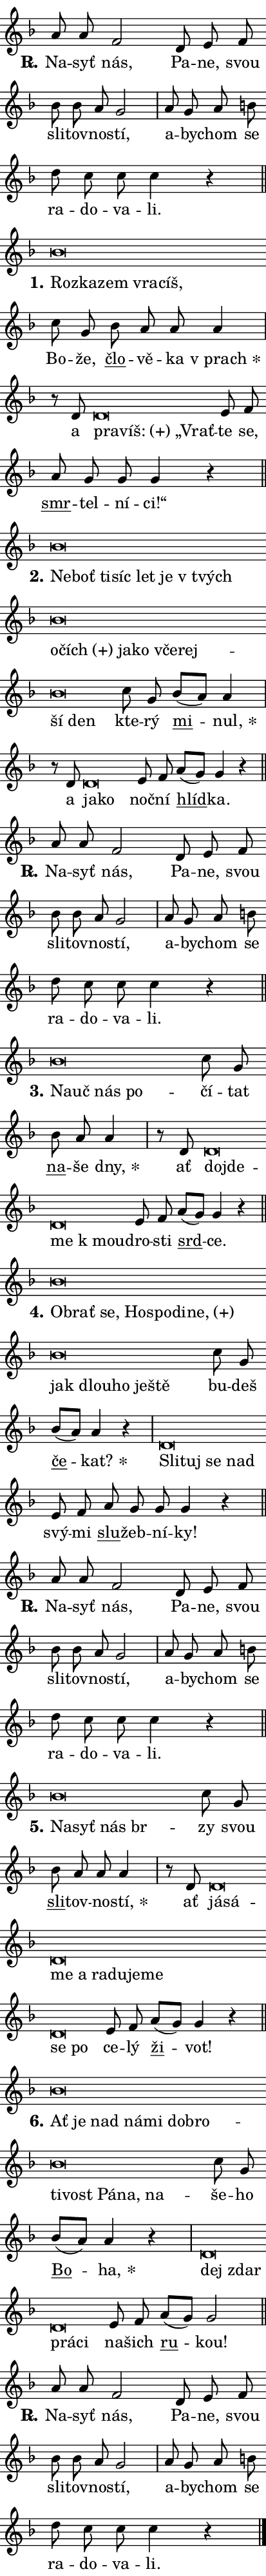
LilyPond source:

\version "2.24.0"
\header { tagline = "" }
\paper {
  indent = 0\cm
  top-margin = 0\cm
  right-margin = 0\cm
  bottom-margin = 0\cm
  left-margin = 0\cm
  paper-width = 7\cm
  page-breaking = #ly:one-page-breaking
  system-system-spacing.basic-distance = #11
  score-system-spacing.basic-distance = #11
  ragged-last = ##f
}


%% Author: Thomas Morley
%% https://lists.gnu.org/archive/html/lilypond-user/2020-05/msg00002.html
#(define (line-position grob)
"Returns position of @var[grob} in current system:
   @code{'start}, if at first time-step
   @code{'end}, if at last time-step
   @code{'middle} otherwise
"
  (let* ((col (ly:item-get-column grob))
         (ln (ly:grob-object col 'left-neighbor))
         (rn (ly:grob-object col 'right-neighbor))
         (col-to-check-left (if (ly:grob? ln) ln col))
         (col-to-check-right (if (ly:grob? rn) rn col))
         (break-dir-left
           (and
             (ly:grob-property col-to-check-left 'non-musical #f)
             (ly:item-break-dir col-to-check-left)))
         (break-dir-right
           (and
             (ly:grob-property col-to-check-right 'non-musical #f)
             (ly:item-break-dir col-to-check-right))))
        (cond ((eqv? 1 break-dir-left) 'start)
              ((eqv? -1 break-dir-right) 'end)
              (else 'middle))))

#(define (tranparent-at-line-position vctor)
  (lambda (grob)
  "Relying on @code{line-position} select the relevant enry from @var{vctor}.
Used to determine transparency,"
    (case (line-position grob)
      ((end) (not (vector-ref vctor 0)))
      ((middle) (not (vector-ref vctor 1)))
      ((start) (not (vector-ref vctor 2))))))

noteHeadBreakVisibility =
#(define-music-function (break-visibility)(vector?)
"Makes @code{NoteHead}s transparent relying on @var{break-visibility}"
#{
  \override NoteHead.transparent =
    #(tranparent-at-line-position break-visibility)
#})

#(define delete-ledgers-for-transparent-note-heads
  (lambda (grob)
    "Reads whether a @code{NoteHead} is transparent.
If so this @code{NoteHead} is removed from @code{'note-heads} from
@var{grob}, which is supposed to be @code{LedgerLineSpanner}.
As a result ledgers are not printed for this @code{NoteHead}"
    (let* ((nhds-array (ly:grob-object grob 'note-heads))
           (nhds-list
             (if (ly:grob-array? nhds-array)
                 (ly:grob-array->list nhds-array)
                 '()))
           ;; Relies on the transparent-property being done before
           ;; Staff.LedgerLineSpanner.after-line-breaking is executed.
           ;; This is fragile ...
           (to-keep
             (remove
               (lambda (nhd)
                 (ly:grob-property nhd 'transparent #f))
               nhds-list)))
      ;; TODO find a better method to iterate over grob-arrays, similiar
      ;; to filter/remove etc for lists
      ;; For now rebuilt from scratch
      (set! (ly:grob-object grob 'note-heads)  '())
      (for-each
        (lambda (nhd)
          (ly:pointer-group-interface::add-grob grob 'note-heads nhd))
        to-keep))))

hideNotes = {
  \noteHeadBreakVisibility #begin-of-line-visible
}
unHideNotes = {
  \noteHeadBreakVisibility #all-visible
}

% work-around for resetting accidentals
% https://lilypond.org/doc/v2.23/Documentation/notation/displaying-rhythms#unmetered-music
cadenzaMeasure = {
  \cadenzaOff
  \partial 1024 s1024
  \cadenzaOn
}

#(define-markup-command (accent layout props text) (markup?)
  "Underline accented syllable"
  (interpret-markup layout props
    #{\markup \override #'(offset . 4.3) \underline { #text }#}))

responsum = \markup \concat {
  "R" \hspace #-1.05 \path #0.1 #'((moveto 0 0.07) (lineto 0.9 0.8)) \hspace #0.05 "."
}

\layout {
    \context {
        \Staff
        \remove "Time_signature_engraver"
        \override LedgerLineSpanner.after-line-breaking = #delete-ledgers-for-transparent-note-heads
    }
    \context {
        \Voice {
            \override NoteHead.output-attributes = #'((class . "notehead"))
            \override Hairpin.height = #0.55
        }
    }
    \context {
        \Lyrics {
            \override StanzaNumber.output-attributes = #'((class . "stanzanumber"))
            \override LyricSpace.minimum-distance = #0.9
            \override LyricText.font-name = #"TeX Gyre Schola"
            \override LyricText.font-size = 1
            \override StanzaNumber.font-name = #"TeX Gyre Schola Bold"
            \override StanzaNumber.font-size = 1
        }
    }
}

% magnetic-lyrics.ily
%
%   written by
%     Jean Abou Samra <jean@abou-samra.fr>
%     Werner Lemberg <wl@gnu.org>
%
%   adapted by
%     Jiri Hon <jiri.hon@gmail.com>
%
% Version 2022-Apr-15

% https://www.mail-archive.com/lilypond-user@gnu.org/msg149350.html

#(define (Left_hyphen_pointer_engraver context)
   "Collect syllable-hyphen-syllable occurrences in lyrics and store
them in properties.  This engraver only looks to the left.  For
example, if the lyrics input is @code{foo -- bar}, it does the
following.

@itemize @bullet
@item
Set the @code{text} property of the @code{LyricHyphen} grob between
@q{foo} and @q{bar} to @code{foo}.

@item
Set the @code{left-hyphen} property of the @code{LyricText} grob with
text @q{foo} to the @code{LyricHyphen} grob between @q{foo} and
@q{bar}.
@end itemize

Use this auxiliary engraver in combination with the
@code{lyric-@/text::@/apply-@/magnetic-@/offset!} hook."
   (let ((hyphen #f)
         (text #f))
     (make-engraver
      (acknowledgers
       ((lyric-syllable-interface engraver grob source-engraver)
        (set! text grob)))
      (end-acknowledgers
       ((lyric-hyphen-interface engraver grob source-engraver)
        ;(when (not (grob::has-interface grob 'lyric-space-interface))
          (set! hyphen grob)));)
      ((stop-translation-timestep engraver)
       (when (and text hyphen)
         (ly:grob-set-object! text 'left-hyphen hyphen))
       (set! text #f)
       (set! hyphen #f)))))

#(define (lyric-text::apply-magnetic-offset! grob)
   "If the space between two syllables is less than the value in
property @code{LyricText@/.details@/.squash-threshold}, move the right
syllable to the left so that it gets concatenated with the left
syllable.

Use this function as a hook for
@code{LyricText@/.after-@/line-@/breaking} if the
@code{Left_@/hyphen_@/pointer_@/engraver} is active."
   (let ((hyphen (ly:grob-object grob 'left-hyphen #f)))
     (when hyphen
       (let ((left-text (ly:spanner-bound hyphen LEFT)))
         (when (grob::has-interface left-text 'lyric-syllable-interface)
           (let* ((common (ly:grob-common-refpoint grob left-text X))
                  (this-x-ext (ly:grob-extent grob common X))
                  (left-x-ext
                   (begin
                     ;; Trigger magnetism for left-text.
                     (ly:grob-property left-text 'after-line-breaking)
                     (ly:grob-extent left-text common X)))
                  ;; `delta` is the gap width between two syllables.
                  (delta (- (interval-start this-x-ext)
                            (interval-end left-x-ext)))
                  (details (ly:grob-property grob 'details))
                  (threshold (assoc-get 'squash-threshold details 0.2)))
             (when (< delta threshold)
               (let* (;; We have to manipulate the input text so that
                      ;; ligatures crossing syllable boundaries are not
                      ;; disabled.  For languages based on the Latin
                      ;; script this is essentially a beautification.
                      ;; However, for non-Western scripts it can be a
                      ;; necessity.
                      (lt (ly:grob-property left-text 'text))
                      (rt (ly:grob-property grob 'text))
                      (is-space (grob::has-interface hyphen 'lyric-space-interface))
                      (space (if is-space " " ""))
                      (space-markup (grob-interpret-markup grob " "))
                      (space-size (interval-length (ly:stencil-extent space-markup X)))
                      (extra-delta (if is-space space-size 0))
                      ;; Append new syllable.
                      (ltrt-space (if (and (string? lt) (string? rt))
                                (string-append lt space rt)
                                (make-concat-markup (list lt space rt))))
                      ;; Right-align `ltrt` to the right side.
                      (ltrt-space-markup (grob-interpret-markup
                               grob
                               (make-translate-markup
                                (cons (interval-length this-x-ext) 0)
                                (make-right-align-markup ltrt-space)))))
                 (begin
                   ;; Don't print `left-text`.
                   (ly:grob-set-property! left-text 'stencil #f)
                   ;; Set text and stencil (which holds all collected
                   ;; syllables so far) and shift it to the left.
                   (ly:grob-set-property! grob 'text ltrt-space)
                   (ly:grob-set-property! grob 'stencil ltrt-space-markup)
                   (ly:grob-translate-axis! grob (- (- delta extra-delta)) X))))))))))


#(define (lyric-hyphen::displace-bounds-first grob)
   ;; Make very sure this callback isn't triggered too early.
   (let ((left (ly:spanner-bound grob LEFT))
         (right (ly:spanner-bound grob RIGHT)))
     (ly:grob-property left 'after-line-breaking)
     (ly:grob-property right 'after-line-breaking)
     (ly:lyric-hyphen::print grob)))

squashThreshold = #0.4

\layout {
  \context {
    \Lyrics
    \consists #Left_hyphen_pointer_engraver
    \override LyricText.after-line-breaking =
      #lyric-text::apply-magnetic-offset!
    \override LyricHyphen.stencil = #lyric-hyphen::displace-bounds-first
    \override LyricText.details.squash-threshold = \squashThreshold
    \override LyricHyphen.minimum-distance = 0
    \override LyricHyphen.minimum-length = \squashThreshold
  }
}

squash = \override LyricText.details.squash-threshold = 9999
unSquash = \override LyricText.details.squash-threshold = \squashThreshold

left = \override LyricText.self-alignment-X = #LEFT
unLeft = \revert LyricText.self-alignment-X

starOffset = #(lambda (grob) 
                (let ((x_offset (ly:self-alignment-interface::aligned-on-x-parent grob)))
                  (if (= x_offset 0) 0 (+ x_offset 1.2))))

star = #(define-music-function (syllable)(string?)
"Append star separator at the end of a syllable"
#{
  \once \override LyricText.X-offset = #starOffset
  \lyricmode { \markup {
    #syllable
    \override #'((font-name . "TeX Gyre Schola Bold")) \hspace #0.2 \lower #0.65 \larger "*"
  } }
#})

starAccent = #(define-music-function (syllable)(string?)
"Append star separator at the end of a syllable and make accent"
#{
  \once \override LyricText.X-offset = #starOffset
  \lyricmode { \markup {
    \accent #syllable
    \override #'((font-name . "TeX Gyre Schola Bold")) \hspace #0.2 \lower #0.65 \larger "*"
  } }
#})

breath = #(define-music-function (syllable)(string?)
"Append breathing indicator at the end of a syllable"
#{
  \lyricmode { \markup { #syllable "+" } }
#})

optionalBreath = #(define-music-function (syllable)(string?)
"Append optional breathing indicator at the end of a syllable"
#{
  \lyricmode { \markup { #syllable "(+)" } }
#})


\score {
    <<
        \new Voice = "melody" { \cadenzaOn \key f \major \relative { a'8 a f2 d8 e f \bar "" bes bes a g2 \cadenzaMeasure \bar "|" a8 g a b \bar "" d c c c4 r \cadenzaMeasure \bar "||" \break } }
        \new Lyrics \lyricsto "melody" { \lyricmode { \set stanza = \responsum
Na -- syť nás, Pa -- ne, svou sli -- tov -- no -- stí, a -- by -- chom se ra -- do -- va -- li. } }
    >>
    \layout {}
}

\score {
    <<
        \new Voice = "melody" { \cadenzaOn \key f \major \relative { bes'\breve*1/16 \hideNotes \breve*1/16 \bar "" \breve*1/16 \bar "" \breve*1/16 \breve*1/16 \bar "" \unHideNotes c8 g \bar "" bes a a a4 \cadenzaMeasure \bar "|" r8 d,8 d\breve*1/16 \hideNotes \breve*1/16 \breve*1/16 \bar "" \unHideNotes e8 f \bar "" a g g g4 r \cadenzaMeasure \bar "||" \break } }
        \new Lyrics \lyricsto "melody" { \lyricmode { \set stanza = "1."
\left Roz -- \squash ka -- zem vra -- cíš, \unLeft \unSquash Bo -- že, \markup \accent člo -- vě -- ka \star "v prach" a \left pra -- \squash \optionalBreath víš: „Vrať -- \unLeft \unSquash te se, \markup \accent smr -- tel -- ní -- ci!“ } }
    >>
    \layout {}
}

\score {
    <<
        \new Voice = "melody" { \cadenzaOn \key f \major \relative { bes'\breve*1/16 \hideNotes \breve*1/16 \bar "" \breve*1/16 \bar "" \breve*1/16 \bar "" \breve*1/16 \bar "" \breve*1/16 \bar "" \breve*1/16 \bar "" \breve*1/16 \bar "" \breve*1/16 \bar "" \breve*1/16 \bar "" \breve*1/16 \bar "" \breve*1/16 \bar "" \breve*1/16 \bar "" \breve*1/16 \breve*1/16 \bar "" \unHideNotes c8 g \bar "" bes[( a)] a4 \cadenzaMeasure \bar "|" r8 d,8 d\breve*1/16 \hideNotes \breve*1/16 \bar "" \unHideNotes e8 f \bar "" a[( g)] g4 r \cadenzaMeasure \bar "||" \break } }
        \new Lyrics \lyricsto "melody" { \lyricmode { \set stanza = "2."
\left Ne -- \squash boť ti -- síc let je "v tvých" o -- \optionalBreath čích ja -- ko vče -- rej -- ší den \unLeft \unSquash kte -- rý \markup \accent mi -- \star nul, a \left ja -- \squash ko \unLeft \unSquash noč -- ní \markup \accent hlíd -- ka. } }
    >>
    \layout {}
}

\score {
    <<
        \new Voice = "melody" { \cadenzaOn \key f \major \relative { a'8 a f2 d8 e f \bar "" bes bes a g2 \cadenzaMeasure \bar "|" a8 g a b \bar "" d c c c4 r \cadenzaMeasure \bar "||" \break } }
        \new Lyrics \lyricsto "melody" { \lyricmode { \set stanza = \responsum
Na -- syť nás, Pa -- ne, svou sli -- tov -- no -- stí, a -- by -- chom se ra -- do -- va -- li. } }
    >>
    \layout {}
}

\score {
    <<
        \new Voice = "melody" { \cadenzaOn \key f \major \relative { bes'\breve*1/16 \hideNotes \breve*1/16 \bar "" \breve*1/16 \breve*1/16 \bar "" \unHideNotes c8 g \bar "" bes a a4 \cadenzaMeasure \bar "|" r8 d,8 d\breve*1/16 \hideNotes \breve*1/16 \bar "" \breve*1/16 \breve*1/16 \bar "" \unHideNotes e8 f \bar "" a[( g)] g4 r \cadenzaMeasure \bar "||" \break } }
        \new Lyrics \lyricsto "melody" { \lyricmode { \set stanza = "3."
\left Na -- \squash uč nás po -- \unLeft \unSquash čí -- tat \markup \accent na -- še \star dny, ať \left doj -- \squash de -- me "k mou" -- \unLeft \unSquash dro -- sti \markup \accent srd -- ce. } }
    >>
    \layout {}
}

\score {
    <<
        \new Voice = "melody" { \cadenzaOn \key f \major \relative { bes'\breve*1/16 \hideNotes \breve*1/16 \bar "" \breve*1/16 \bar "" \breve*1/16 \bar "" \breve*1/16 \bar "" \breve*1/16 \bar "" \breve*1/16 \bar "" \breve*1/16 \bar "" \breve*1/16 \bar "" \breve*1/16 \bar "" \breve*1/16 \breve*1/16 \bar "" \unHideNotes c8 g \bar "" bes[( a)] a4 r \cadenzaMeasure \bar "|" d,\breve*1/16 \hideNotes \breve*1/16 \bar "" \breve*1/16 \breve*1/16 \bar "" \unHideNotes e8 f \bar "" a g g g4 r \cadenzaMeasure \bar "||" \break } }
        \new Lyrics \lyricsto "melody" { \lyricmode { \set stanza = "4."
\left O -- \squash brať se, Ho -- spo -- di -- \optionalBreath ne, jak dlou -- ho je -- ště \unLeft \unSquash bu -- deš \markup \accent če -- \star kat? \left Sli -- \squash tuj se nad \unLeft \unSquash svý -- mi \markup \accent slu -- žeb -- ní -- ky! } }
    >>
    \layout {}
}

\score {
    <<
        \new Voice = "melody" { \cadenzaOn \key f \major \relative { a'8 a f2 d8 e f \bar "" bes bes a g2 \cadenzaMeasure \bar "|" a8 g a b \bar "" d c c c4 r \cadenzaMeasure \bar "||" \break } }
        \new Lyrics \lyricsto "melody" { \lyricmode { \set stanza = \responsum
Na -- syť nás, Pa -- ne, svou sli -- tov -- no -- stí, a -- by -- chom se ra -- do -- va -- li. } }
    >>
    \layout {}
}

\score {
    <<
        \new Voice = "melody" { \cadenzaOn \key f \major \relative { bes'\breve*1/16 \hideNotes \breve*1/16 \bar "" \breve*1/16 \breve*1/16 \bar "" \unHideNotes c8 g \bar "" bes a a a4 \cadenzaMeasure \bar "|" r8 d,8 d\breve*1/16 \hideNotes \breve*1/16 \bar "" \breve*1/16 \bar "" \breve*1/16 \bar "" \breve*1/16 \bar "" \breve*1/16 \bar "" \breve*1/16 \bar "" \breve*1/16 \bar "" \breve*1/16 \breve*1/16 \bar "" \unHideNotes e8 f \bar "" a[( g)] g4 r \cadenzaMeasure \bar "||" \break } }
        \new Lyrics \lyricsto "melody" { \lyricmode { \set stanza = "5."
\left Na -- \squash syť nás br -- \unLeft \unSquash zy svou \markup \accent sli -- tov -- no -- \star stí, ať \left já -- \squash sá -- me a ra -- du -- je -- me se po \unLeft \unSquash ce -- lý \markup \accent ži -- vot! } }
    >>
    \layout {}
}

\score {
    <<
        \new Voice = "melody" { \cadenzaOn \key f \major \relative { bes'\breve*1/16 \hideNotes \breve*1/16 \bar "" \breve*1/16 \bar "" \breve*1/16 \bar "" \breve*1/16 \bar "" \breve*1/16 \bar "" \breve*1/16 \bar "" \breve*1/16 \bar "" \breve*1/16 \bar "" \breve*1/16 \bar "" \breve*1/16 \breve*1/16 \bar "" \unHideNotes c8 g \bar "" bes[( a)] a4 r \cadenzaMeasure \bar "|" d,\breve*1/16 \hideNotes \breve*1/16 \bar "" \breve*1/16 \breve*1/16 \bar "" \unHideNotes e8 f \bar "" a[( g)] g2 \cadenzaMeasure \bar "||" \break } }
        \new Lyrics \lyricsto "melody" { \lyricmode { \set stanza = "6."
\left Ať \squash je nad ná -- mi dob -- ro -- ti -- vost Pá -- na, na -- \unLeft \unSquash še -- ho \markup \accent Bo -- \star ha, \left dej \squash zdar prá -- ci \unLeft \unSquash na -- šich \markup \accent ru -- kou! } }
    >>
    \layout {}
}

\score {
    <<
        \new Voice = "melody" { \cadenzaOn \key f \major \relative { a'8 a f2 d8 e f \bar "" bes bes a g2 \cadenzaMeasure \bar "|" a8 g a b \bar "" d c c c4 r \cadenzaMeasure \bar "||" \break } \bar "|." }
        \new Lyrics \lyricsto "melody" { \lyricmode { \set stanza = \responsum
Na -- syť nás, Pa -- ne, svou sli -- tov -- no -- stí, a -- by -- chom se ra -- do -- va -- li. } }
    >>
    \layout {}
}
